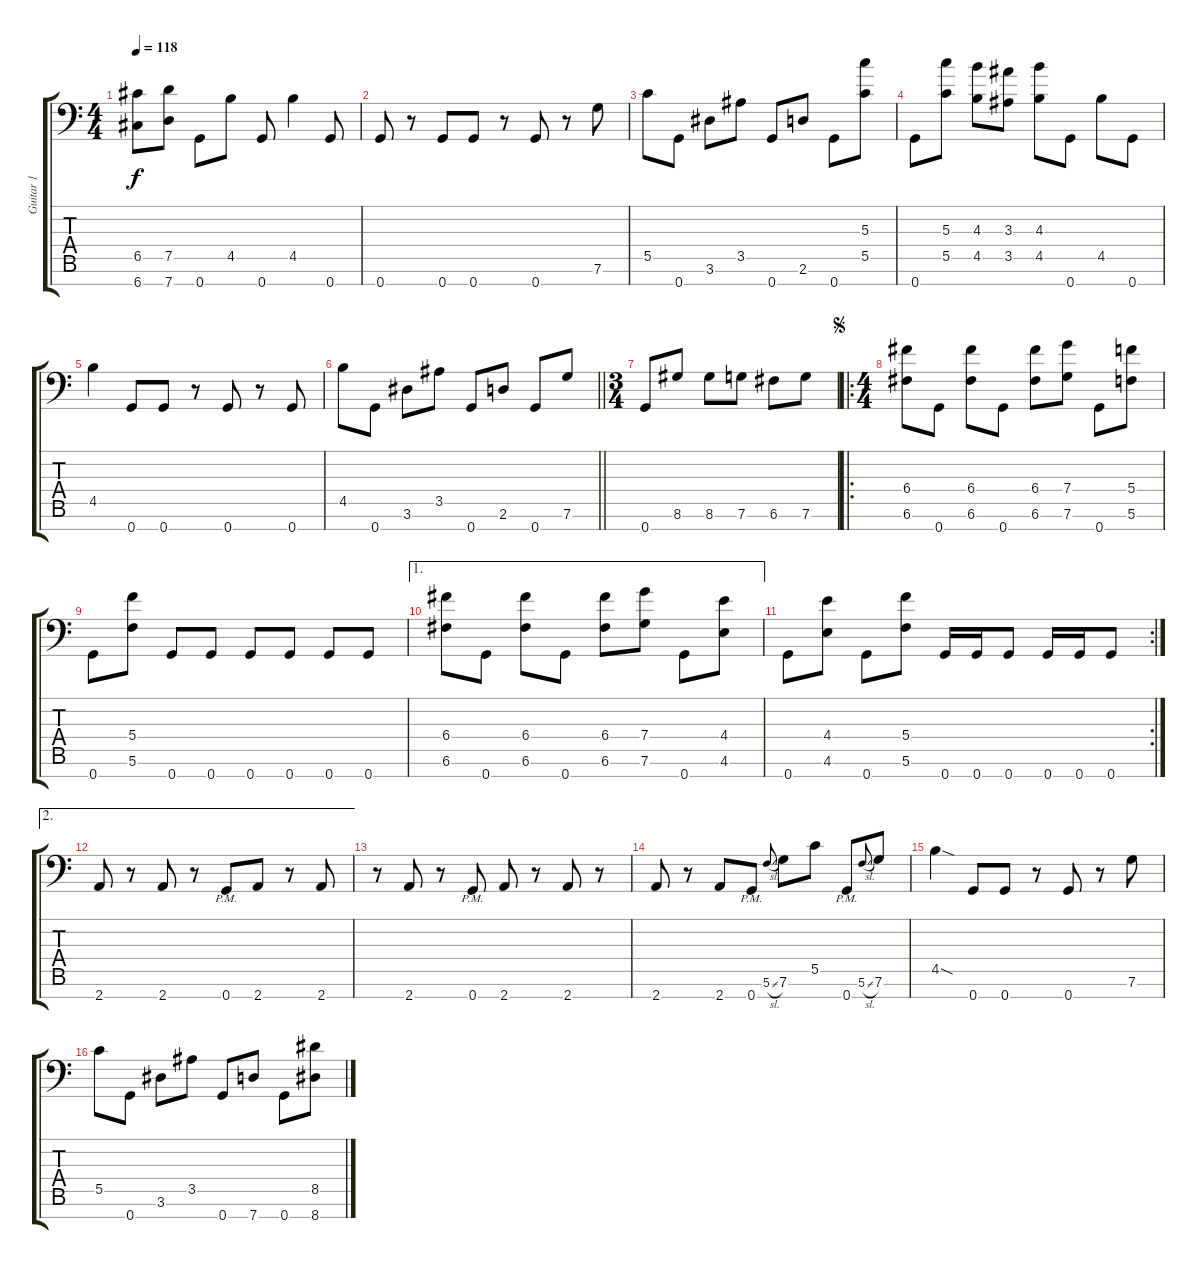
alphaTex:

\track ("Guitar 1" "Guitar 1") {instrument distortionguitar}
\staff {score tabs}
\tuning (E4 C4 G3 C3 G2 C2 G1) {hide}
\ts (4 4)
\tempo 118
\clef f4
\ks c
(6.5 6.7).8{dy f} (7.5 7.7).8 0.7.8 4.5.8 0.7.8 4.5.4 0.7.8 |
0.7.8 r.8 0.7.8 0.7.8 r.8 0.7.8 r.8 7.6.8 |
5.5.8 0.7.8 3.6.8 3.5.8 0.7.8 2.6.8 0.7.8 (5.3 5.5).8 |
0.7.8 (5.3 5.5).8 (4.3 4.5).8 (3.3 3.5).8 (4.3 4.5).8 0.7.8 4.5.8 0.7.8 |
4.5.4 0.7.8 0.7.8 r.8 0.7.8 r.8 0.7.8 |
\barLineRight lightlight
4.5.8 0.7.8 3.6.8 3.5.8 0.7.8 2.6.8 0.7.8 7.6.8 |
\ts (3 4)
0.7.8 8.6.8 8.6.8 7.6.8 6.6.8 7.6.8 |
\ro
\ts (4 4)
\jump segno
(6.4 6.6).8 0.7.8 (6.4 6.6).8 0.7.8 (6.4 6.6).8 (7.4 7.6).8 0.7.8 (5.4 5.6).8 |
0.7.8 (5.4 5.6).8 0.7.8 0.7.8 0.7.8 0.7.8 0.7.8 0.7.8 |
\ae 1
(6.4 6.6).8 0.7.8 (6.4 6.6).8 0.7.8 (6.4 6.6).8 (7.4 7.6).8 0.7.8 (4.4 4.6).8 |
\rc 2
0.7.8 (4.4 4.6).8 0.7.8 (5.4 5.6).8 0.7.16 0.7.16 0.7.8 0.7.16 0.7.16 0.7.8 |
\ae 2
2.7.8 r.8 2.7.8 r.8 0.7{pm}.8 2.7.8 r.8 2.7.8 |
r.8 2.7.8 r.8 0.7{pm}.8 2.7.8 r.8 2.7.8 r.8 |
2.7.8 r.8 2.7.8 0.7{pm}.8 5.6{sl}.8{gr onbeat} 7.6.8 5.5.8 0.7{pm}.8 5.6{sl}.8{gr onbeat} 7.6.8 |
4.5{sod}.4 0.7.8 0.7.8 r.8 0.7.8 r.8 7.6.8 |
5.5.8 0.7.8 3.6.8 3.5.8 0.7.8 7.7.8 0.7.8 (8.5 8.7).8
